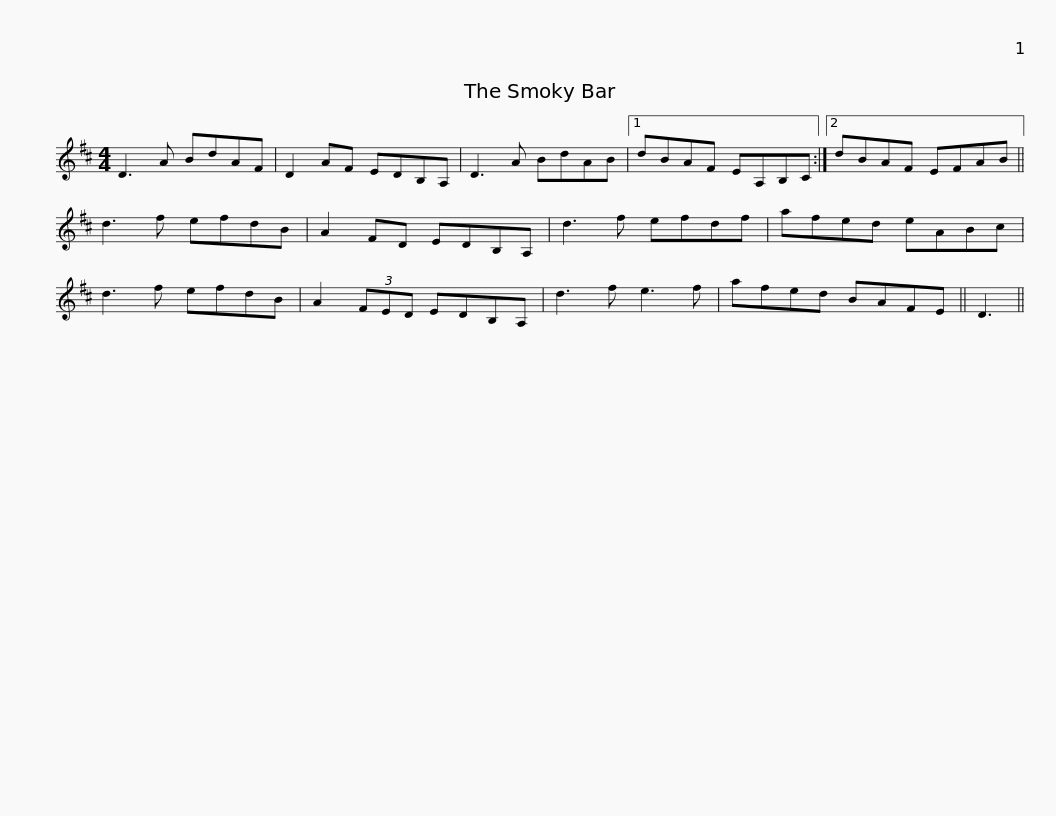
X:1
L:1/8
M:4/4
I:linebreak $
K:D
V:1 treble
V:1
 D3 A BdAF | D2 AF EDB,A, | D3 A BdAB |1 dBAF EA,B,C :|2 dBAF EFAB ||$ %5
 d3 f efdB | A2 FD EDB,A, | d3 f efdf | afed eABc | d3 f efdB | %10
 A2 (3FED EDB,A, |$ d3 f e3 f | afed BAFE || D3 || %14
